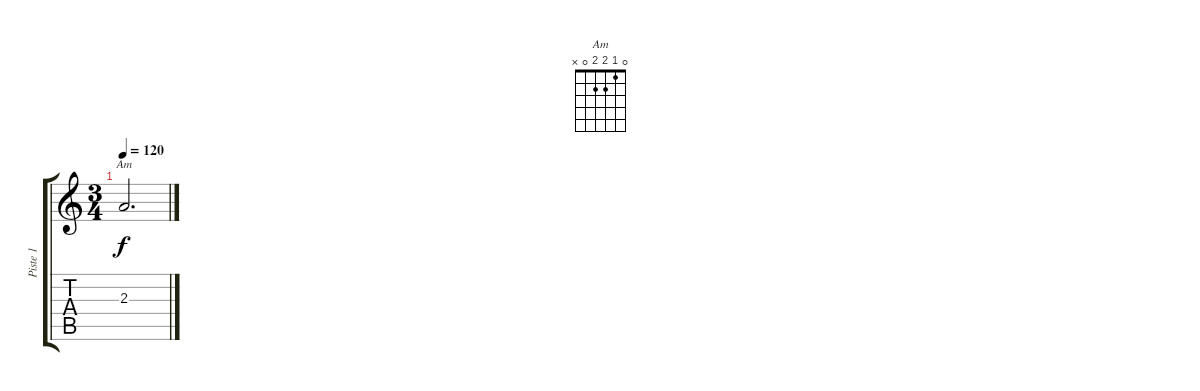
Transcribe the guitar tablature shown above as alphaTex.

\track ("Piste 1" "Piste 1") {instrument acousticguitarsteel}
\staff {score tabs}
\tuning (E4 B3 G3 D3 A2 E2) {hide}
\chord ("Am" 0 1 2 2 0 x)
\ts (3 4)
\tempo 120
\clef g2
\ks c
2.3.2{d ch "Am" dy f}
